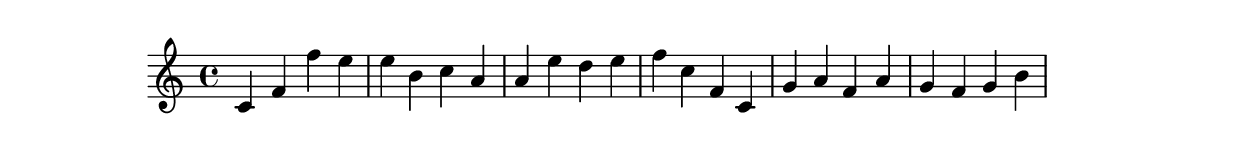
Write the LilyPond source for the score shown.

%% DO NOT EDIT this file manually; it is automatically
%% generated from LSR http://lsr.dsi.unimi.it
%% Make any changes in LSR itself, or in Documentation/snippets/new/ ,
%% and then run scripts/auxiliar/makelsr.py
%%
%% This file is in the public domain.
\version "2.17.6"

\header {
  lsrtags = "pitches, really-cool, scheme-language"

  texidoc = "
This Scheme-based snippet generates 24 random notes (or as many as
required), based on the current time (or any randomish number specified
instead, in order to obtain the same random notes each time): i.e., to
get different random note patterns, just change this number.

"
  doctitle = "Generating random notes"
} % begin verbatim


\score {
  {
    $(let ((random-state (seed->random-state (current-time))))
       (make-sequential-music
         (map (lambda (x)
                (let ((idx (random 12 random-state)))
                  (make-event-chord
                   (list
                    (make-music 'NoteEvent
                                'duration (ly:make-duration 2 0 1 1)
                                'pitch (ly:make-pitch
                                        (quotient idx 7)
                                        (remainder idx 7)
                                        0))))))
              (make-list 24))))
  }
}
